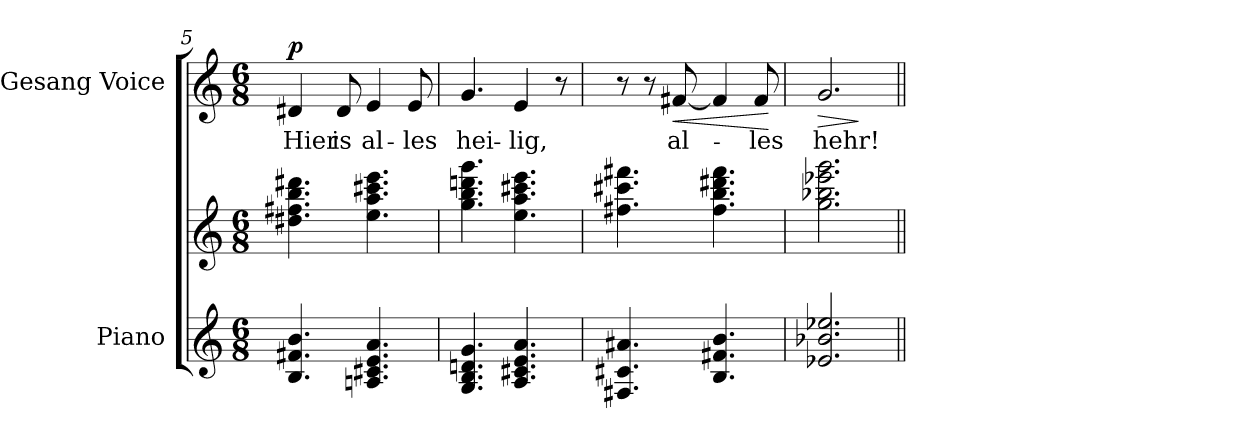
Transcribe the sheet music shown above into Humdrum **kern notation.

**kern	**kern	**kern	**text	**dynam
*part2	*part2	*part1	*part1	*part1
*staff3	*staff2	*staff1	*staff1	*staff1
*I"Piano	*	*I"Gesang Voice	*	*
*I'Pno	*	*	*	*
*clefG2	*clefG2	*clefG2	*	*
*k[]	*k[]	*k[]	*	*
*M6/8	*M6/8	*M6/8	*	*
=5	=5	=5	=5	=5
!	!	!	!LO:LY:b	!LO:DY:a
4.B/ 4.f#X/ 4.b/	4.dd#X\ 4.ff#X\ 4.bb\ 4.ddd#X\	4d#X/	Hier	p
!	!	!	!LO:LY:b	!
.	.	8d#/	is	.
!	!	!	!LO:LY:b	!
4.An/ 4.c#X/ 4.e/ 4.a/	4.ee\ 4.aa\ 4.ccc#X\ 4.eee\	4e/	al-	.
!	!	!	!LO:LY:b	!
.	.	8e/	-les	.
=6	=6	=6	=6	=6
!	!	!	!LO:LY:b	!
4.G/ 4.B/ 4.dn/ 4.g/	4.gg\ 4.bb\ 4.dddn\ 4.ggg\	4.g/	hei-	.
!	!	!	!LO:LY:b	!
4.A/ 4.c#X/ 4.e/ 4.a/	4.ee\ 4.aa\ 4.ccc#X\ 4.eee\	4e/	-lig,	.
.	.	8r	.	.
=7	=7	=7	=7	=7
4.F#X/ 4.c#X/ 4.a#X/	4.ff#X\ 4.ccc#X\ 4.fff#X\	8r	.	.
.	.	8r	.	.
!	!	!	!LO:LY:b	!LO:HP:b
.	.	[8f#X/	al-	<
4.B/ 4.f#X/ 4.b/	4.ff#\ 4.bb\ 4.ddd#X\ 4.fff#\	4f#/]	.	.
!	!	!	!LO:LY:b	!
.	.	8f#/	-les	.
.	.	.	.	[
=8	=8	=8	=8	=8
!	!	!	!LO:LY:b	!LO:HP:b
2.e-X/ 2.b-X/ 2.ee-X/	2.gg\ 2.bb-X\ 2.eee-X\ 2.ggg\	2.g/	hehr!	>
.	.	.	.	]
=||	=||	=||	=||	=||
*-	*-	*-	*-	*-
